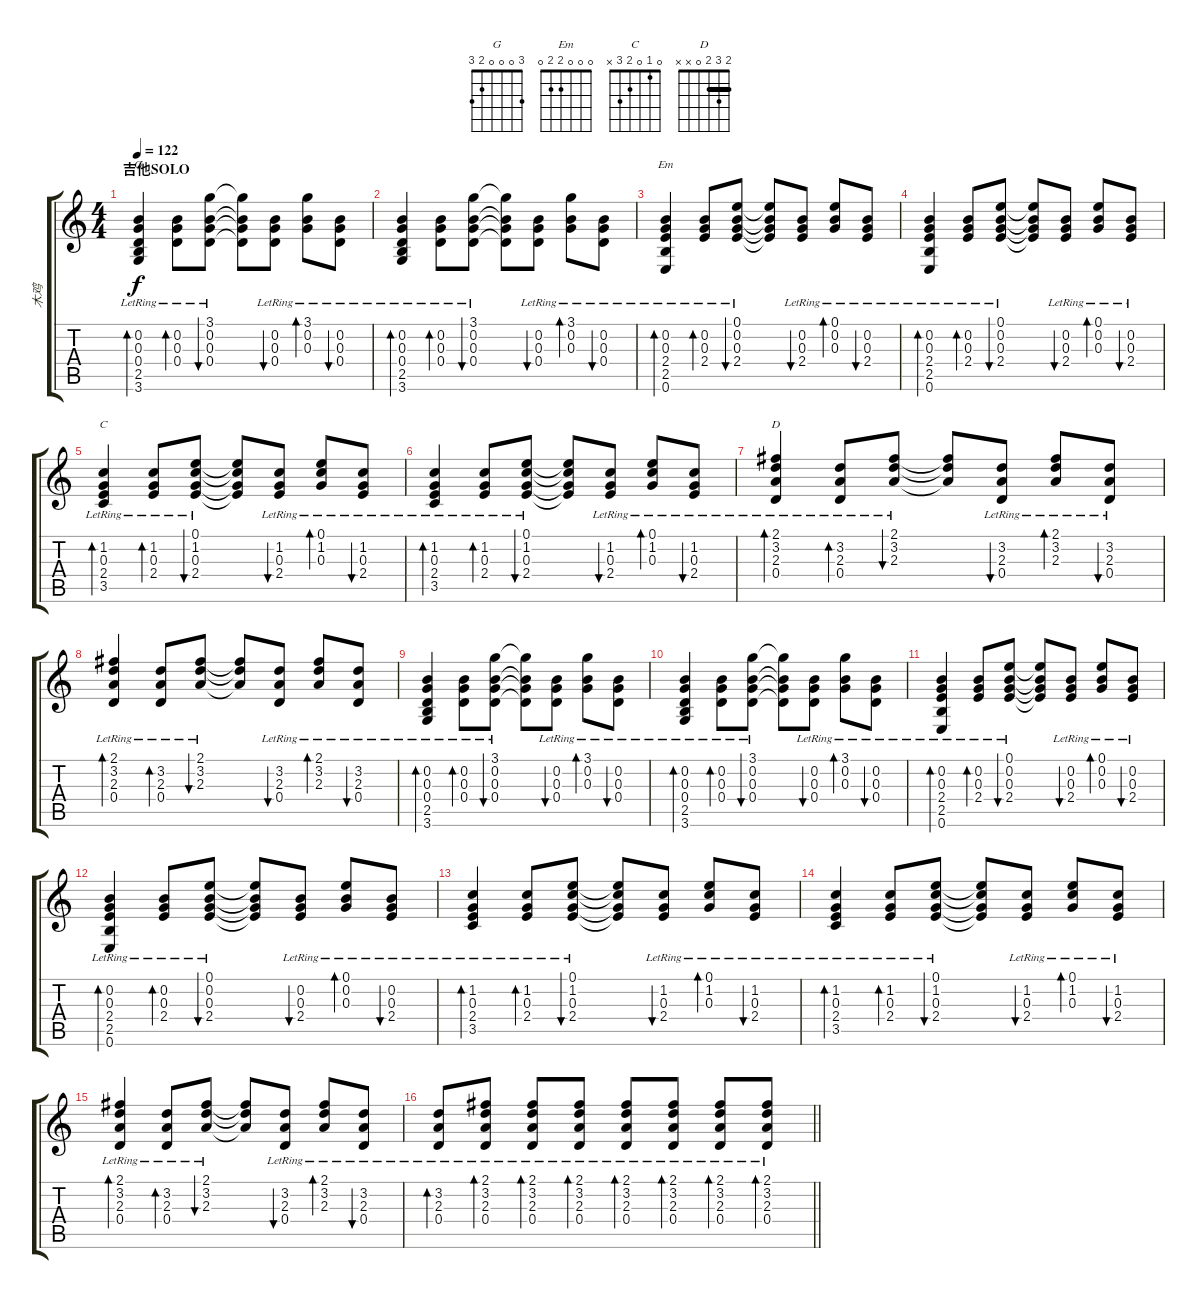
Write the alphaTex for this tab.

\track ("木鸡" "木鸡") {instrument acousticguitarsteel}
\staff {score tabs}
\tuning (E4 B3 G3 D3 A2 E2) {hide}
\chord ("G" 3 0 0 0 2 3)
\chord ("Em" 0 0 0 2 2 0)
\chord ("C" 0 1 0 2 3 x)
\chord ("D" 2 3 2 0 x x) {barre 2}
\ts (4 4)
\section ("" "吉他SOLO")
\tempo 122
\clef g2
\ks c
(0.2{lr} 0.3{lr} 0.4{lr} 2.5{lr} 3.6{lr}).4{bd 30 ch "G" dy f} (0.2{lr} 0.3{lr} 0.4{lr}).8{bd 30} (3.1{lr} 0.2{lr} 0.3{lr} 0.4{lr}).8{bu 30} (3.1{t} 0.2{t} 0.3{t} 0.4{t}).8 (0.2{lr} 0.3{lr} 0.4{lr}).8{bu 30} (3.1{lr} 0.2{lr} 0.3{lr}).8{bd 30} (0.2{lr} 0.3{lr} 0.4{lr}).8{bu 30} |
(0.2{lr} 0.3{lr} 0.4{lr} 2.5{lr} 3.6{lr}).4{bd 30} (0.2{lr} 0.3{lr} 0.4{lr}).8{bd 30} (3.1{lr} 0.2{lr} 0.3{lr} 0.4{lr}).8{bu 30} (3.1{t} 0.2{t} 0.3{t} 0.4{t}).8 (0.2{lr} 0.3{lr} 0.4{lr}).8{bu 30} (3.1{lr} 0.2{lr} 0.3{lr}).8{bd 30} (0.2{lr} 0.3{lr} 0.4{lr}).8{bu 30} |
(0.2{lr} 0.3{lr} 2.4{lr} 2.5{lr} 0.6{lr}).4{bd 30 ch "Em"} (0.2{lr} 0.3{lr} 2.4{lr}).8{bd 30} (0.1{lr} 0.2{lr} 0.3{lr} 2.4{lr}).8{bu 30} (0.1{t} 0.2{t} 0.3{t} 2.4{t}).8 (0.2{lr} 0.3{lr} 2.4{lr}).8{bu 30} (0.1{lr} 0.2{lr} 0.3{lr}).8{bd 30} (0.2{lr} 0.3{lr} 2.4{lr}).8{bu 30} |
(0.2{lr} 0.3{lr} 2.4{lr} 2.5{lr} 0.6{lr}).4{bd 30} (0.2{lr} 0.3{lr} 2.4{lr}).8{bd 30} (0.1{lr} 0.2{lr} 0.3{lr} 2.4{lr}).8{bu 30} (0.1{t} 0.2{t} 0.3{t} 2.4{t}).8 (0.2{lr} 0.3{lr} 2.4{lr}).8{bu 30} (0.1{lr} 0.2{lr} 0.3{lr}).8{bd 30} (0.2{lr} 0.3{lr} 2.4{lr}).8{bu 30} |
(1.2{lr} 0.3{lr} 2.4{lr} 3.5{lr}).4{bd 30 ch "C"} (1.2{lr} 0.3{lr} 2.4{lr}).8{bd 30} (0.1{lr} 1.2{lr} 0.3{lr} 2.4{lr}).8{bu 30} (0.1{t} 1.2{t} 0.3{t} 2.4{t}).8 (1.2{lr} 0.3{lr} 2.4{lr}).8{bu 30} (0.1{lr} 1.2{lr} 0.3{lr}).8{bd 30} (1.2{lr} 0.3{lr} 2.4{lr}).8{bu 30} |
(1.2{lr} 0.3{lr} 2.4{lr} 3.5{lr}).4{bd 30} (1.2{lr} 0.3{lr} 2.4{lr}).8{bd 30} (0.1{lr} 1.2{lr} 0.3{lr} 2.4{lr}).8{bu 30} (0.1{t} 1.2{t} 0.3{t} 2.4{t}).8 (1.2{lr} 0.3{lr} 2.4{lr}).8{bu 30} (0.1{lr} 1.2{lr} 0.3{lr}).8{bd 30} (1.2{lr} 0.3{lr} 2.4{lr}).8{bu 30} |
(2.1{lr} 3.2{lr} 2.3{lr} 0.4{lr}).4{bd 30 ch "D"} (3.2{lr} 2.3{lr} 0.4{lr}).8{bd 30} (2.1{lr} 3.2{lr} 2.3{lr}).8{bu 30} (2.1{t} 3.2{t} 2.3{t}).8 (3.2{lr} 2.3{lr} 0.4{lr}).8{bu 30} (2.1{lr} 3.2{lr} 2.3{lr}).8{bd 30} (3.2{lr} 2.3{lr} 0.4{lr}).8{bu 30} |
(2.1{lr} 3.2{lr} 2.3{lr} 0.4{lr}).4{bd 30} (3.2{lr} 2.3{lr} 0.4{lr}).8{bd 30} (2.1{lr} 3.2{lr} 2.3{lr}).8{bu 30} (2.1{t} 3.2{t} 2.3{t}).8 (3.2{lr} 2.3{lr} 0.4{lr}).8{bu 30} (2.1{lr} 3.2{lr} 2.3{lr}).8{bd 30} (3.2{lr} 2.3{lr} 0.4{lr}).8{bu 30} |
(0.2{lr} 0.3{lr} 0.4{lr} 2.5{lr} 3.6{lr}).4{bd 30} (0.2{lr} 0.3{lr} 0.4{lr}).8{bd 30} (3.1{lr} 0.2{lr} 0.3{lr} 0.4{lr}).8{bu 30} (3.1{t} 0.2{t} 0.3{t} 0.4{t}).8 (0.2{lr} 0.3{lr} 0.4{lr}).8{bu 30} (3.1{lr} 0.2{lr} 0.3{lr}).8{bd 30} (0.2{lr} 0.3{lr} 0.4{lr}).8{bu 30} |
(0.2{lr} 0.3{lr} 0.4{lr} 2.5{lr} 3.6{lr}).4{bd 30} (0.2{lr} 0.3{lr} 0.4{lr}).8{bd 30} (3.1{lr} 0.2{lr} 0.3{lr} 0.4{lr}).8{bu 30} (3.1{t} 0.2{t} 0.3{t} 0.4{t}).8 (0.2{lr} 0.3{lr} 0.4{lr}).8{bu 30} (3.1{lr} 0.2{lr} 0.3{lr}).8{bd 30} (0.2{lr} 0.3{lr} 0.4{lr}).8{bu 30} |
(0.2{lr} 0.3{lr} 2.4{lr} 2.5{lr} 0.6{lr}).4{bd 30} (0.2{lr} 0.3{lr} 2.4{lr}).8{bd 30} (0.1{lr} 0.2{lr} 0.3{lr} 2.4{lr}).8{bu 30} (0.1{t} 0.2{t} 0.3{t} 2.4{t}).8 (0.2{lr} 0.3{lr} 2.4{lr}).8{bu 30} (0.1{lr} 0.2{lr} 0.3{lr}).8{bd 30} (0.2{lr} 0.3{lr} 2.4{lr}).8{bu 30} |
(0.2{lr} 0.3{lr} 2.4{lr} 2.5{lr} 0.6{lr}).4{bd 30} (0.2{lr} 0.3{lr} 2.4{lr}).8{bd 30} (0.1{lr} 0.2{lr} 0.3{lr} 2.4{lr}).8{bu 30} (0.1{t} 0.2{t} 0.3{t} 2.4{t}).8 (0.2{lr} 0.3{lr} 2.4{lr}).8{bu 30} (0.1{lr} 0.2{lr} 0.3{lr}).8{bd 30} (0.2{lr} 0.3{lr} 2.4{lr}).8{bu 30} |
(1.2{lr} 0.3{lr} 2.4{lr} 3.5{lr}).4{bd 30} (1.2{lr} 0.3{lr} 2.4{lr}).8{bd 30} (0.1{lr} 1.2{lr} 0.3{lr} 2.4{lr}).8{bu 30} (0.1{t} 1.2{t} 0.3{t} 2.4{t}).8 (1.2{lr} 0.3{lr} 2.4{lr}).8{bu 30} (0.1{lr} 1.2{lr} 0.3{lr}).8{bd 30} (1.2{lr} 0.3{lr} 2.4{lr}).8{bu 30} |
(1.2{lr} 0.3{lr} 2.4{lr} 3.5{lr}).4{bd 30} (1.2{lr} 0.3{lr} 2.4{lr}).8{bd 30} (0.1{lr} 1.2{lr} 0.3{lr} 2.4{lr}).8{bu 30} (0.1{t} 1.2{t} 0.3{t} 2.4{t}).8 (1.2{lr} 0.3{lr} 2.4{lr}).8{bu 30} (0.1{lr} 1.2{lr} 0.3{lr}).8{bd 30} (1.2{lr} 0.3{lr} 2.4{lr}).8{bu 30} |
(2.1{lr} 3.2{lr} 2.3{lr} 0.4{lr}).4{bd 30} (3.2{lr} 2.3{lr} 0.4{lr}).8{bd 30} (2.1{lr} 3.2{lr} 2.3{lr}).8{bu 30} (2.1{t} 3.2{t} 2.3{t}).8 (3.2{lr} 2.3{lr} 0.4{lr}).8{bu 30} (2.1{lr} 3.2{lr} 2.3{lr}).8{bd 30} (3.2{lr} 2.3{lr} 0.4{lr}).8{bu 30} |
\barLineRight lightlight
(3.2{lr} 2.3{lr} 0.4{lr}).8{bd 30} (2.1{lr} 3.2{lr} 2.3{lr} 0.4{lr}).8{bd 30} (2.1{lr} 3.2{lr} 2.3{lr} 0.4{lr}).8{bd 30} (2.1{lr} 3.2{lr} 2.3{lr} 0.4{lr}).8{bd 30} (2.1{lr} 3.2{lr} 2.3{lr} 0.4{lr}).8{bd 30} (2.1{lr} 3.2{lr} 2.3{lr} 0.4{lr}).8{bd 30} (2.1{lr} 3.2{lr} 2.3{lr} 0.4{lr}).8{bd 30} (2.1{lr} 3.2{lr} 2.3{lr} 0.4{lr}).8{bd 30}
